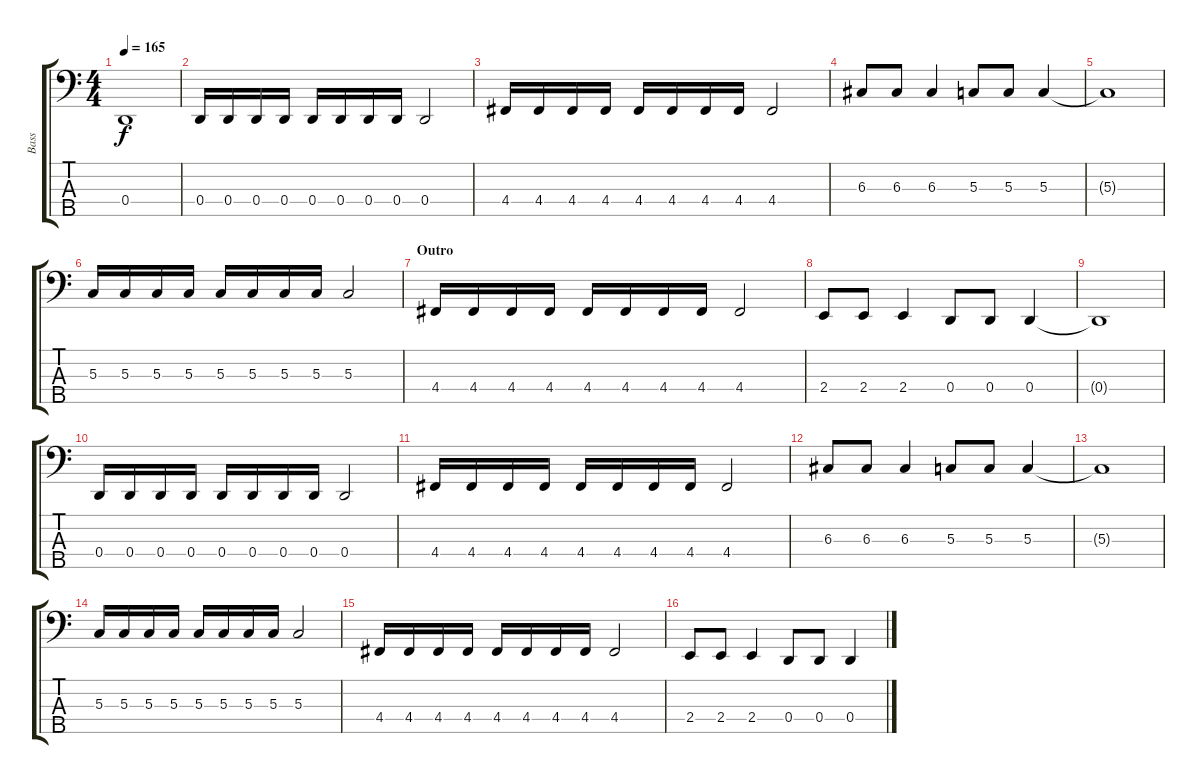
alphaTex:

\track ("Bass" "Bass") {instrument electricbassfinger}
\staff {score tabs}
\tuning (F2 C2 G1 D1 A0) {hide}
\ts (4 4)
\tempo 165
\clef f4
\ks c
0.4{t}.1{dy f} |
0.4.16 0.4.16 0.4.16 0.4.16 0.4.16 0.4.16 0.4.16 0.4.16 0.4.2 |
4.4.16 4.4.16 4.4.16 4.4.16 4.4.16 4.4.16 4.4.16 4.4.16 4.4.2 |
6.3.8 6.3.8 6.3.4 5.3.8 5.3.8 5.3.4 |
5.3{t}.1 |
5.3.16 5.3.16 5.3.16 5.3.16 5.3.16 5.3.16 5.3.16 5.3.16 5.3.2 |
\section ("" "Outro")
4.4.16 4.4.16 4.4.16 4.4.16 4.4.16 4.4.16 4.4.16 4.4.16 4.4.2 |
2.4.8 2.4.8 2.4.4 0.4.8 0.4.8 0.4.4 |
0.4{t}.1 |
0.4.16 0.4.16 0.4.16 0.4.16 0.4.16 0.4.16 0.4.16 0.4.16 0.4.2 |
4.4.16 4.4.16 4.4.16 4.4.16 4.4.16 4.4.16 4.4.16 4.4.16 4.4.2 |
6.3.8 6.3.8 6.3.4 5.3.8 5.3.8 5.3.4 |
5.3{t}.1 |
5.3.16 5.3.16 5.3.16 5.3.16 5.3.16 5.3.16 5.3.16 5.3.16 5.3.2 |
4.4.16 4.4.16 4.4.16 4.4.16 4.4.16 4.4.16 4.4.16 4.4.16 4.4.2 |
2.4.8 2.4.8 2.4.4 0.4.8 0.4.8 0.4.4
